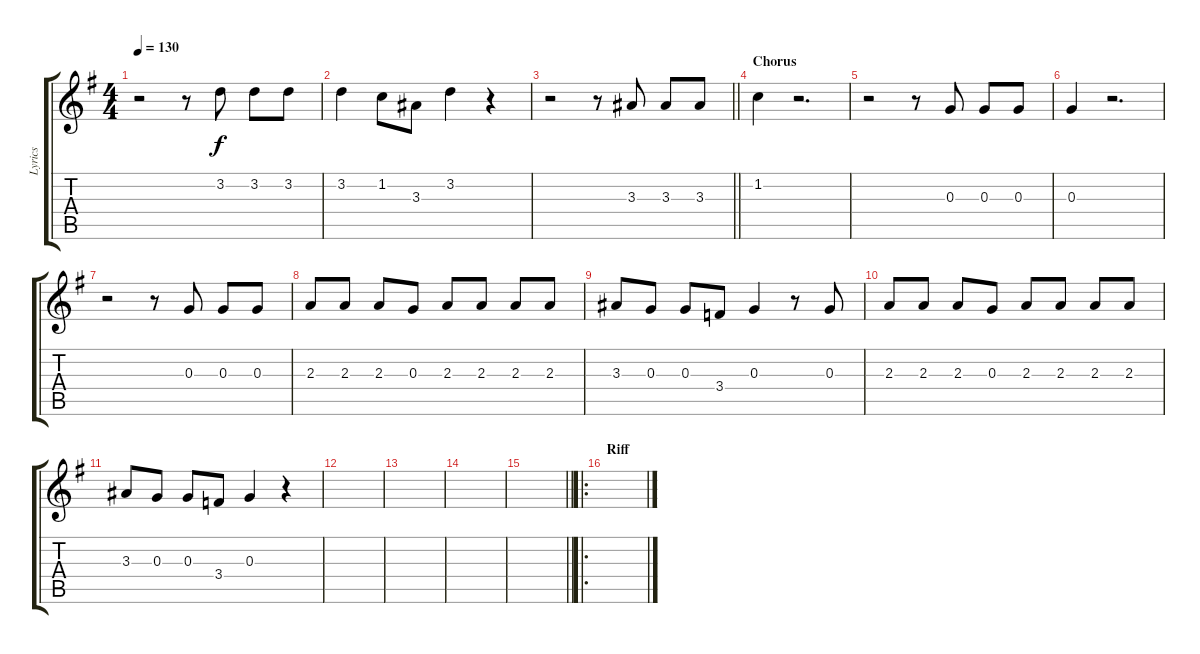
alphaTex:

\track ("Lyrics" "Lyrics") {instrument electricguitarclean}
\staff {score tabs}
\tuning (E4 B3 G3 D3 A2 E2) {hide}
\ts (4 4)
\tempo 130
\clef g2
\ks g
r.2{dy f} r.8 3.2.8 3.2.8 3.2.8 |
3.2.4 1.2.8 3.3.8 3.2.4 r.4 |
\barLineRight lightlight
r.2 r.8 3.3.8 3.3.8 3.3.8 |
\section ("" "Chorus")
1.2.4 r.2{d} |
r.2 r.8 0.3.8 0.3.8 0.3.8 |
0.3.4 r.2{d} |
r.2 r.8 0.3.8 0.3.8 0.3.8 |
2.3.8 2.3.8 2.3.8 0.3.8 2.3.8 2.3.8 2.3.8 2.3.8 |
3.3.8 0.3.8 0.3.8 3.4.8 0.3.4 r.8 0.3.8 |
2.3.8 2.3.8 2.3.8 0.3.8 2.3.8 2.3.8 2.3.8 2.3.8 |
3.3.8 0.3.8 0.3.8 3.4.8 0.3.4 r.4 |
|
|
|
\barLineRight lightlight
|
\ro
\section ("" "Riff")
